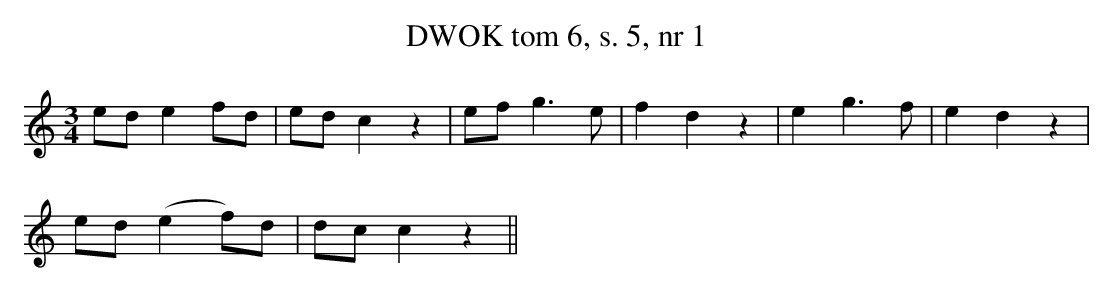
X:1
T:DWOK tom 6, s. 5, nr 1
L:1/16
M:3/4
K:C
e2d2 e4 f2d2|e2d2 c4 z4|e2f2 g6e2|f4 d4 z4|e4 g6f2|e4 d4 z4|
e2d2 (e4 f2)d2|d2c2 c4 z4||
